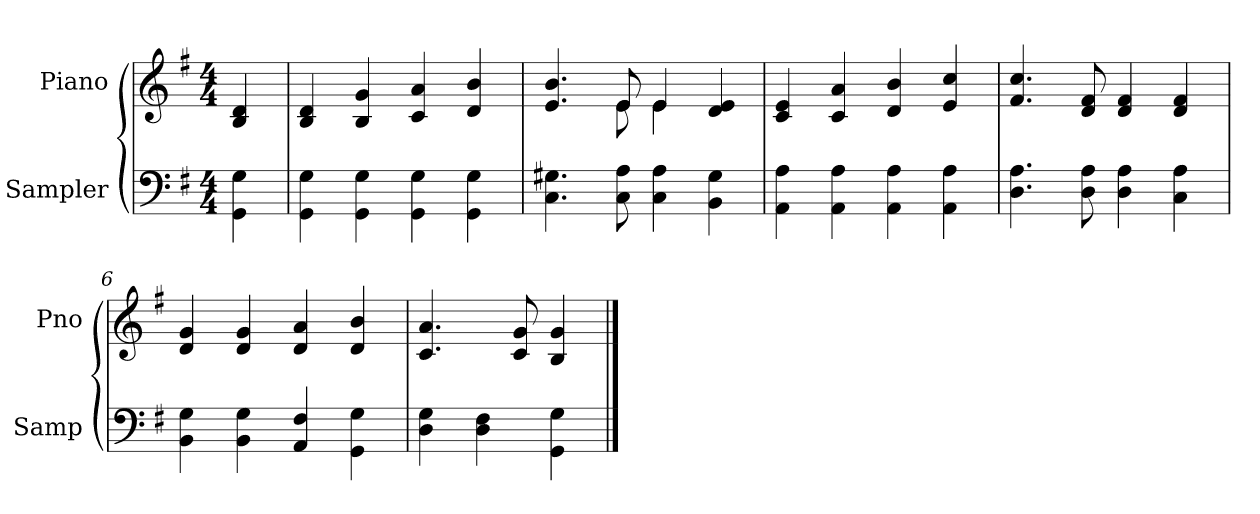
**kern	**kern
*part2	*part1
*staff2	*staff1
*I"Sampler	*I"Piano
*I'Samp	*I'Pno
*clefF4	*clefG2
*k[f#]	*k[f#]
*G:	*G:
*M4/4	*M4/4
=1	=1
4GG\ 4G\	4B 4d
=2	=2
4GG\ 4G\	4B 4d
4GG\ 4G\	4B 4g
4GG\ 4G\	4c 4a
4GG\ 4G\	4d 4b
=3	=3
*	*^
4.C 4.G#X	4.e 4.b	4.ryy
8C 8A	8e/	8e
4C 4A	4e/	4e
4BB 4G#	4d 4e	4ryy
*	*v	*v
=4	=4
4AA 4A	4c 4e
4AA 4A	4c 4a
4AA 4A	4d 4b
4AA 4A	4e 4cc
=5	=5
4.D 4.A	4.f# 4.cc
8D 8A	8d 8f#
4D 4A	4d 4f#
4C 4A	4d 4f#
=6	=6
4BB 4G	4d 4g
4BB 4G	4d 4g
4AA 4F#	4d 4a
4GG\ 4G\	4d 4b
=7	=7
4D 4G	4.c 4.a
4D 4F#	.
.	8c 8g
4GG\ 4G\	4B 4g
==	==
*-	*-
